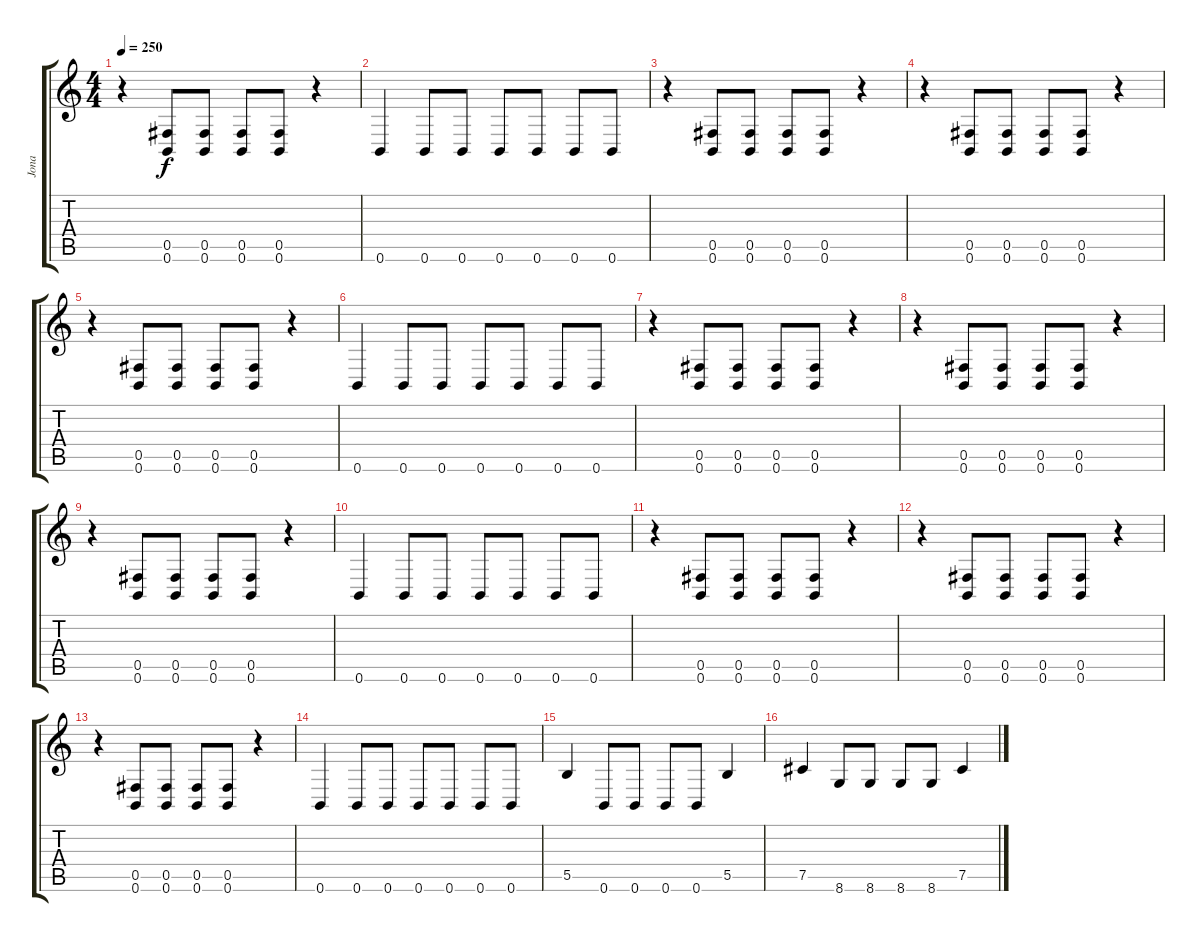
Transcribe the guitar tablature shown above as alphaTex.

\track ("Jona" "Jona") {instrument distortionguitar}
\staff {score tabs}
\tuning (Db4 Ab3 E3 B2 Gb2 B1) {hide}
\ts (4 4)
\tempo 250
\clef g2
\ks c
r.4{dy f} (0.5 0.6).8 (0.5 0.6).8 (0.5 0.6).8 (0.5 0.6).8 r.4 |
0.6.4 0.6.8 0.6.8 0.6.8 0.6.8 0.6.8 0.6.8 |
r.4 (0.5 0.6).8 (0.5 0.6).8 (0.5 0.6).8 (0.5 0.6).8 r.4 |
r.4 (0.5 0.6).8 (0.5 0.6).8 (0.5 0.6).8 (0.5 0.6).8 r.4 |
r.4 (0.5 0.6).8 (0.5 0.6).8 (0.5 0.6).8 (0.5 0.6).8 r.4 |
0.6.4 0.6.8 0.6.8 0.6.8 0.6.8 0.6.8 0.6.8 |
r.4 (0.5 0.6).8 (0.5 0.6).8 (0.5 0.6).8 (0.5 0.6).8 r.4 |
r.4 (0.5 0.6).8 (0.5 0.6).8 (0.5 0.6).8 (0.5 0.6).8 r.4 |
r.4 (0.5 0.6).8 (0.5 0.6).8 (0.5 0.6).8 (0.5 0.6).8 r.4 |
0.6.4 0.6.8 0.6.8 0.6.8 0.6.8 0.6.8 0.6.8 |
r.4 (0.5 0.6).8 (0.5 0.6).8 (0.5 0.6).8 (0.5 0.6).8 r.4 |
r.4 (0.5 0.6).8 (0.5 0.6).8 (0.5 0.6).8 (0.5 0.6).8 r.4 |
r.4 (0.5 0.6).8 (0.5 0.6).8 (0.5 0.6).8 (0.5 0.6).8 r.4 |
0.6.4 0.6.8 0.6.8 0.6.8 0.6.8 0.6.8 0.6.8 |
5.5.4 0.6.8 0.6.8 0.6.8 0.6.8 5.5.4 |
7.5.4 8.6.8 8.6.8 8.6.8 8.6.8 7.5.4
